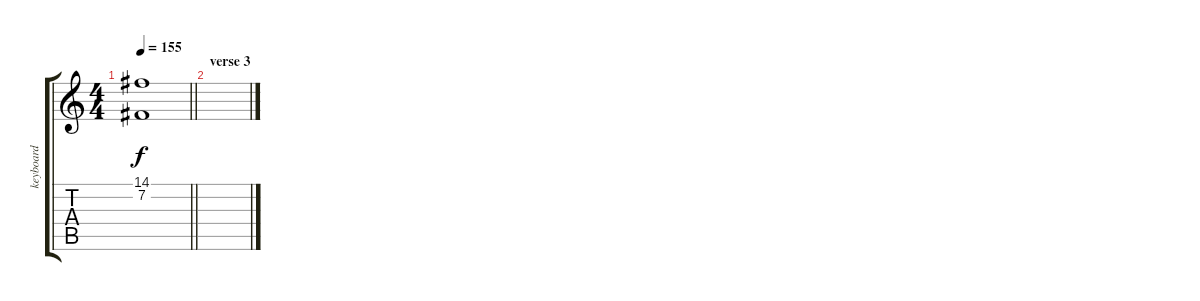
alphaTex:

\track ("keyboard" "keyboard") {instrument brightacousticpiano}
\staff {score tabs}
\tuning (E4 B3 G3 D3 A2 E2) {hide}
\ts (4 4)
\tempo 155
\clef g2
\barLineRight lightlight
\ks c
(14.1 7.2).1{dy f} |
\section ("" "verse 3")
